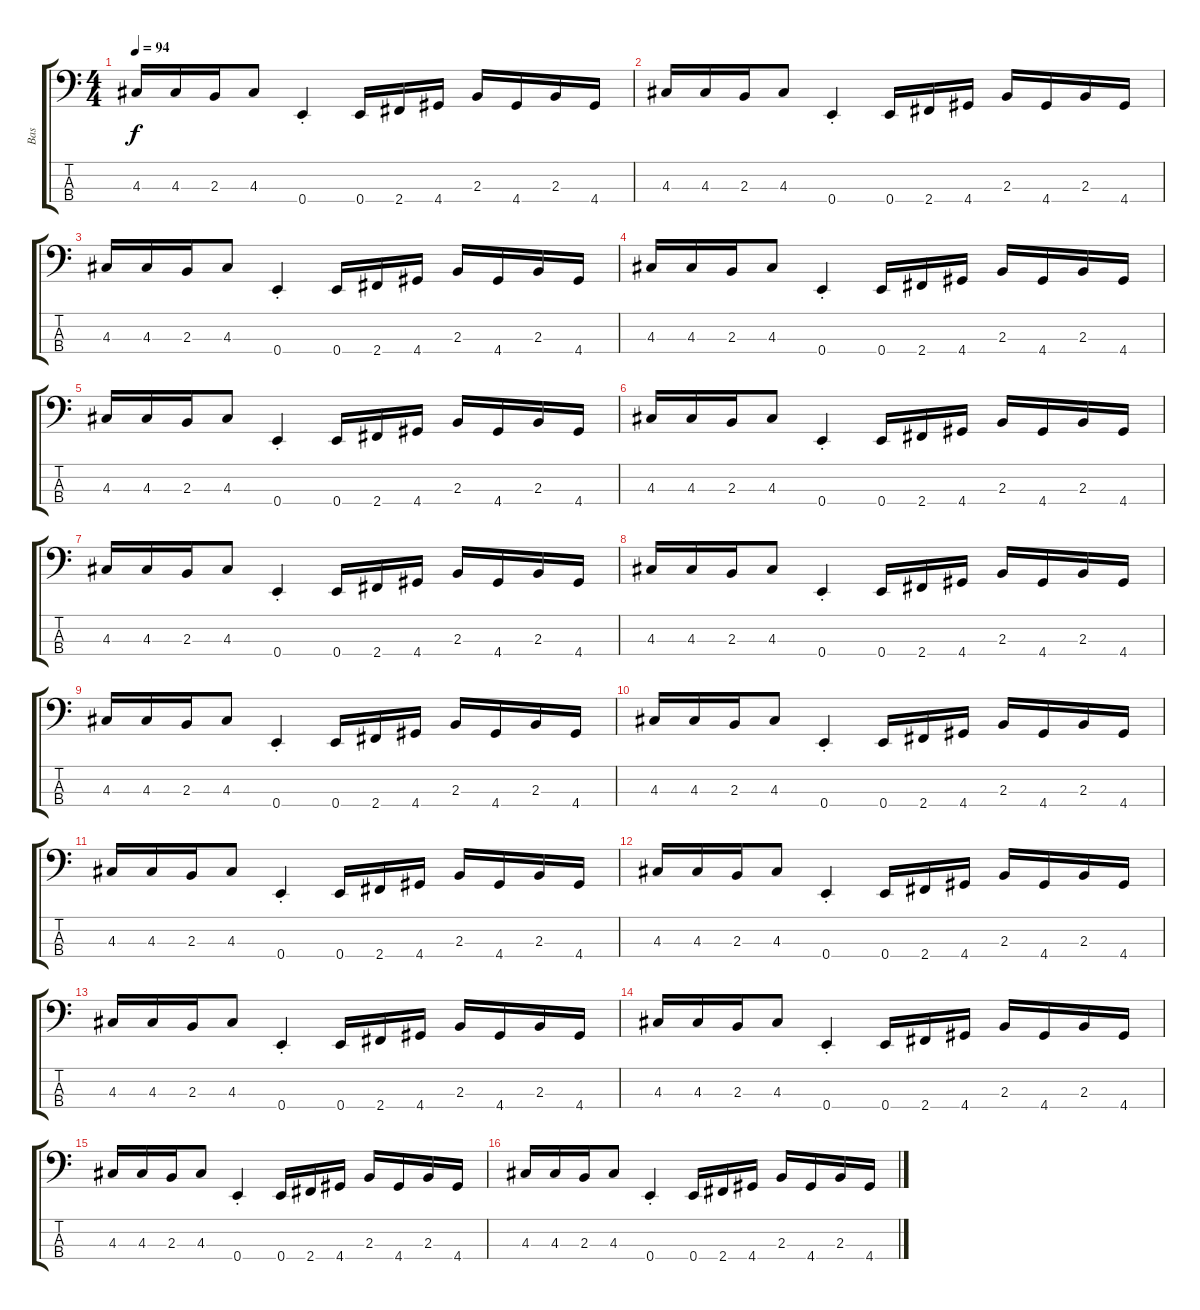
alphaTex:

\track ("Bas" "Bas") {instrument acousticguitarnylon}
\staff {score tabs}
\tuning (G2 D2 A1 E1) {hide}
\ts (4 4)
\tempo 94
\clef f4
\ks c
4.3.16{dy f} 4.3.16 2.3.16 4.3.8 0.4{st}.4 0.4.16 2.4.16 4.4.16 2.3.16 4.4.16 2.3.16 4.4.16 |
4.3.16 4.3.16 2.3.16 4.3.8 0.4{st}.4 0.4.16 2.4.16 4.4.16 2.3.16 4.4.16 2.3.16 4.4.16 |
4.3.16 4.3.16 2.3.16 4.3.8 0.4{st}.4 0.4.16 2.4.16 4.4.16 2.3.16 4.4.16 2.3.16 4.4.16 |
4.3.16 4.3.16 2.3.16 4.3.8 0.4{st}.4 0.4.16 2.4.16 4.4.16 2.3.16 4.4.16 2.3.16 4.4.16 |
4.3.16 4.3.16 2.3.16 4.3.8 0.4{st}.4 0.4.16 2.4.16 4.4.16 2.3.16 4.4.16 2.3.16 4.4.16 |
4.3.16 4.3.16 2.3.16 4.3.8 0.4{st}.4 0.4.16 2.4.16 4.4.16 2.3.16 4.4.16 2.3.16 4.4.16 |
4.3.16 4.3.16 2.3.16 4.3.8 0.4{st}.4 0.4.16 2.4.16 4.4.16 2.3.16 4.4.16 2.3.16 4.4.16 |
4.3.16 4.3.16 2.3.16 4.3.8 0.4{st}.4 0.4.16 2.4.16 4.4.16 2.3.16 4.4.16 2.3.16 4.4.16 |
4.3.16 4.3.16 2.3.16 4.3.8 0.4{st}.4 0.4.16 2.4.16 4.4.16 2.3.16 4.4.16 2.3.16 4.4.16 |
4.3.16 4.3.16 2.3.16 4.3.8 0.4{st}.4 0.4.16 2.4.16 4.4.16 2.3.16 4.4.16 2.3.16 4.4.16 |
4.3.16 4.3.16 2.3.16 4.3.8 0.4{st}.4 0.4.16 2.4.16 4.4.16 2.3.16 4.4.16 2.3.16 4.4.16 |
4.3.16 4.3.16 2.3.16 4.3.8 0.4{st}.4 0.4.16 2.4.16 4.4.16 2.3.16 4.4.16 2.3.16 4.4.16 |
4.3.16 4.3.16 2.3.16 4.3.8 0.4{st}.4 0.4.16 2.4.16 4.4.16 2.3.16 4.4.16 2.3.16 4.4.16 |
4.3.16 4.3.16 2.3.16 4.3.8 0.4{st}.4 0.4.16 2.4.16 4.4.16 2.3.16 4.4.16 2.3.16 4.4.16 |
4.3.16 4.3.16 2.3.16 4.3.8 0.4{st}.4 0.4.16 2.4.16 4.4.16 2.3.16 4.4.16 2.3.16 4.4.16 |
4.3.16 4.3.16 2.3.16 4.3.8 0.4{st}.4 0.4.16 2.4.16 4.4.16 2.3.16 4.4.16 2.3.16 4.4.16
